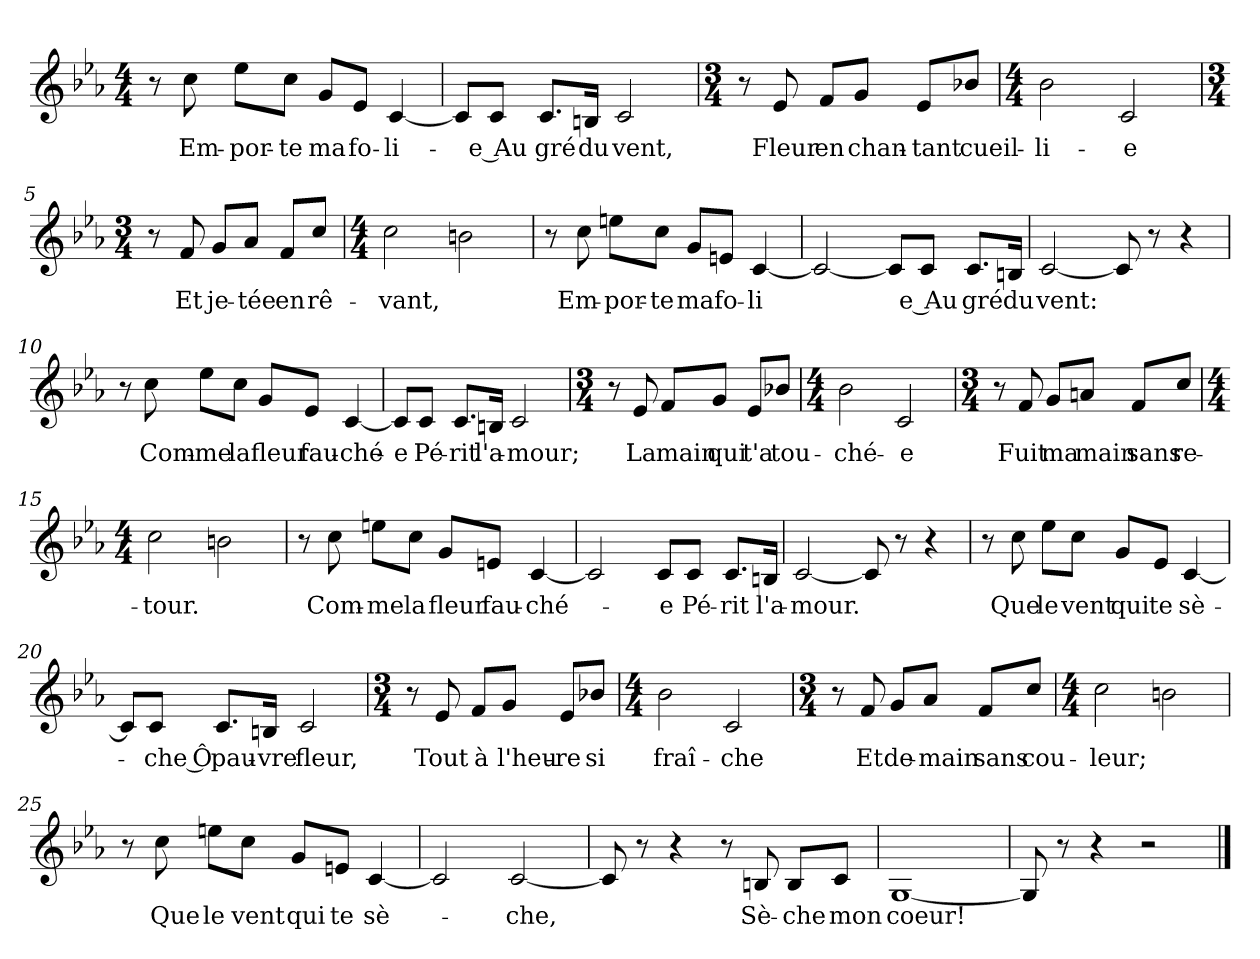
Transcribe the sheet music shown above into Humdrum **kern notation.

**kern	**text
*part1	*part1
*staff1	*staff1
*clefG2	*
*k[b-e-a-]	*
*M4/4	*
=1	=1
8r	.
!	!LO:LY:b
8cc\	Em-
!	!LO:LY:b
8ee-\L	-por-
!	!LO:LY:b
8cc\J	-te
!	!LO:LY:b
8g/L	ma
!	!LO:LY:b
8e-/J	fo-
!	!LO:LY:b
[4c/	-li-
=2	=2
8c/L]	.
!	!LO:LY:b
8c/J	-e Au
!	!LO:LY:b
8.c/L	gré
!	!LO:LY:b
16Bn/Jk	du
!	!LO:LY:b
2c/	vent,
=3	=3
*M3/4	*
8r	.
!	!LO:LY:b
8e-/	Fleur
!	!LO:LY:b
8f/L	en
!	!LO:LY:b
8g/J	chan-
!	!LO:LY:b
8e-/L	-tant
!	!LO:LY:b
8b-X/J	cueil-
=4	=4
*M4/4	*
!	!LO:LY:b
2b-\	-li-
!	!LO:LY:b
2c/	-e
=5	=5
*M3/4	*
8r	.
!	!LO:LY:b
8f/	Et
!	!LO:LY:b
8g/L	je-
!	!LO:LY:b
8a-/J	-tée
!	!LO:LY:b
8f/L	en
!	!LO:LY:b
8cc/J	rê-
=6	=6
*M4/4	*
!	!LO:LY:b
2cc\	-vant,
2bn\	.
!!LO:LB:g=z
=7	=7
8r	.
!	!LO:LY:b
8cc\	Em-
!	!LO:LY:b
8een\L	-por-
!	!LO:LY:b
8cc\J	-te
!	!LO:LY:b
8g/L	ma
!	!LO:LY:b
8en/J	fo-
!	!LO:LY:b
[4c/	-li
=8	=8
2c/_	.
8c/L]	.
!	!LO:LY:b
8c/J	-e Au
!	!LO:LY:b
8.c/L	gré
!	!LO:LY:b
16Bn/Jk	du
=9	=9
!	!LO:LY:b
[2c/	vent:
8c/]	.
8r	.
4r	.
=10	=10
8r	.
!	!LO:LY:b
8cc\	Com-
!	!LO:LY:b
8ee-\L	-me
!	!LO:LY:b
8cc\J	la
!	!LO:LY:b
8g/L	fleur
!	!LO:LY:b
8e-/J	fau-
!	!LO:LY:b
[4c/	-ché-
=11	=11
!	!LO:LY:b
8c/L]	-e
!	!LO:LY:b
8c/J	Pé-
!	!LO:LY:b
8.c/L	-rit
!	!LO:LY:b
16Bn/Jk	l'a-
!	!LO:LY:b
2c/	-mour;
!!LO:LB:g=z
=12	=12
*M3/4	*
8r	.
!	!LO:LY:b
8e-/	La
!	!LO:LY:b
8f/L	main
!	!LO:LY:b
8g/J	qui
!	!LO:LY:b
8e-/L	t'a
!	!LO:LY:b
8b-X/J	tou-
=13	=13
*M4/4	*
!	!LO:LY:b
2b-\	-ché-
!	!LO:LY:b
2c/	-e
=14	=14
*M3/4	*
8r	.
!	!LO:LY:b
8f/	Fuit
!	!LO:LY:b
8g/L	ma
!	!LO:LY:b
8an/J	main
!	!LO:LY:b
8f/L	sans
!	!LO:LY:b
8cc/J	re-
=15	=15
*M4/4	*
!	!LO:LY:b
2cc\	-tour.
2bn\	.
=16	=16
8r	.
!	!LO:LY:b
8cc\	Com-
!	!LO:LY:b
8een\L	-me
!	!LO:LY:b
8cc\J	la
!	!LO:LY:b
8g/L	fleur
!	!LO:LY:b
8en/J	fau-
!	!LO:LY:b
[4c/	-ché-
=17	=17
2c/]	.
!	!LO:LY:b
8c/L	-e
!	!LO:LY:b
8c/J	Pé-
!	!LO:LY:b
8.c/L	-rit
!	!LO:LY:b
16Bn/Jk	l'a-
!!LO:LB:g=z
=18	=18
!	!LO:LY:b
[2c/	-mour.
8c/]	.
8r	.
4r	.
=19	=19
8r	.
!	!LO:LY:b
8cc\	Que
!	!LO:LY:b
8ee-\L	le
!	!LO:LY:b
8cc\J	vent
!	!LO:LY:b
8g/L	qui
!	!LO:LY:b
8e-/J	te
!	!LO:LY:b
[4c/	sè-
=20	=20
8c/L]	.
!	!LO:LY:b
8c/J	-che Ô
!	!LO:LY:b
8.c/L	pau-
!	!LO:LY:b
16Bn/Jk	-vre
!	!LO:LY:b
2c/	fleur,
=21	=21
*M3/4	*
8r	.
!	!LO:LY:b
8e-/	Tout
!	!LO:LY:b
8f/L	à
!	!LO:LY:b
8g/J	l'heu-
!	!LO:LY:b
8e-/L	-re
!	!LO:LY:b
8b-X/J	si
=22	=22
*M4/4	*
!	!LO:LY:b
2b-\	fraî-
!	!LO:LY:b
2c/	-che
!!LO:LB:g=z
=23	=23
*M3/4	*
8r	.
!	!LO:LY:b
8f/	Et
!	!LO:LY:b
8g/L	de-
!	!LO:LY:b
8a-/J	-main
!	!LO:LY:b
8f/L	sans
!	!LO:LY:b
8cc/J	cou-
=24	=24
*M4/4	*
!	!LO:LY:b
2cc\	-leur;
2bn\	.
=25	=25
8r	.
!	!LO:LY:b
8cc\	Que
!	!LO:LY:b
8een\L	le
!	!LO:LY:b
8cc\J	vent
!	!LO:LY:b
8g/L	qui
!	!LO:LY:b
8en/J	te
!	!LO:LY:b
[4c/	sè-
=26	=26
2c/]	.
!	!LO:LY:b
[2c/	-che,
=27	=27
8c/]	.
8r	.
4r	.
8r	.
!	!LO:LY:b
8Bn/	Sè-
!	!LO:LY:b
8B/L	-che
!	!LO:LY:b
8c/J	mon
=28	=28
!	!LO:LY:b
[1G	coeur!
=29	=29
8G/]	.
8r	.
4r	.
2r	.
==	==
*-	*-
